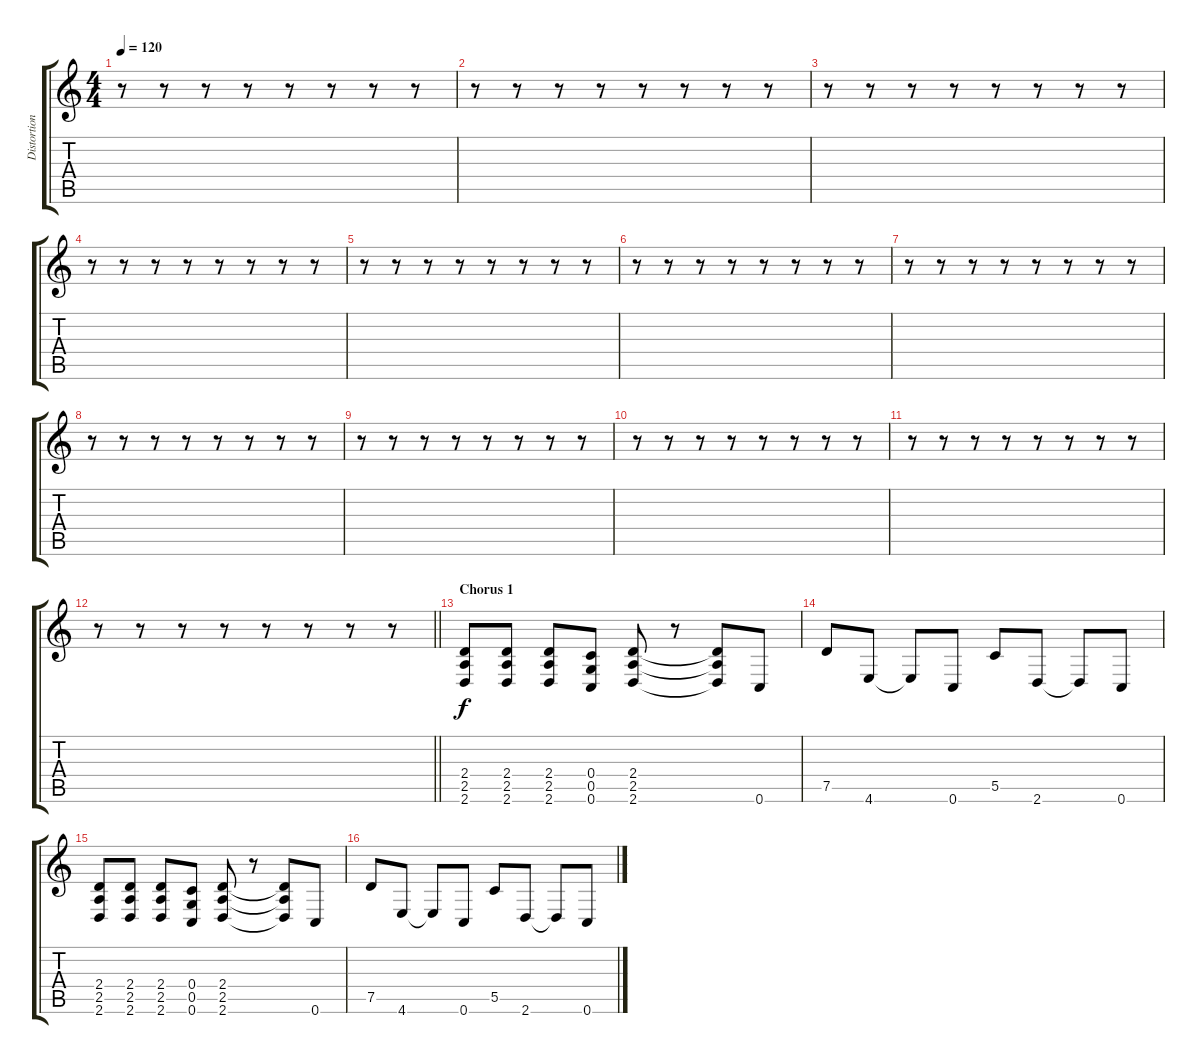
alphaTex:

\track ("Distortion" "Distortion") {instrument distortionguitar}
\staff {score tabs}
\tuning (D4 A3 F3 C3 G2 C2) {hide}
\ts (4 4)
\tempo 120
\clef g2
\ks c
r.8{dy f} r.8 r.8 r.8 r.8 r.8 r.8 r.8 |
r.8 r.8 r.8 r.8 r.8 r.8 r.8 r.8 |
r.8 r.8 r.8 r.8 r.8 r.8 r.8 r.8 |
r.8 r.8 r.8 r.8 r.8 r.8 r.8 r.8 |
r.8 r.8 r.8 r.8 r.8 r.8 r.8 r.8 |
r.8 r.8 r.8 r.8 r.8 r.8 r.8 r.8 |
r.8 r.8 r.8 r.8 r.8 r.8 r.8 r.8 |
r.8 r.8 r.8 r.8 r.8 r.8 r.8 r.8 |
r.8 r.8 r.8 r.8 r.8 r.8 r.8 r.8 |
r.8 r.8 r.8 r.8 r.8 r.8 r.8 r.8 |
r.8 r.8 r.8 r.8 r.8 r.8 r.8 r.8 |
\barLineRight lightlight
r.8 r.8 r.8 r.8 r.8 r.8 r.8 r.8 |
\section ("" "Chorus 1")
(2.4 2.5 2.6).8 (2.4 2.5 2.6).8 (2.4 2.5 2.6).8 (0.4 0.5 0.6).8 (2.4 2.5 2.6).8 r.8 (2.4{t} 2.5{t} 2.6{t}).8 0.6.8 |
7.5.8 4.6.8 4.6{t}.8 0.6.8 5.5.8 2.6.8 2.6{t}.8 0.6.8 |
(2.4 2.5 2.6).8 (2.4 2.5 2.6).8 (2.4 2.5 2.6).8 (0.4 0.5 0.6).8 (2.4 2.5 2.6).8 r.8 (2.4{t} 2.5{t} 2.6{t}).8 0.6.8 |
7.5.8 4.6.8 4.6{t}.8 0.6.8 5.5.8 2.6.8 2.6{t}.8 0.6.8
